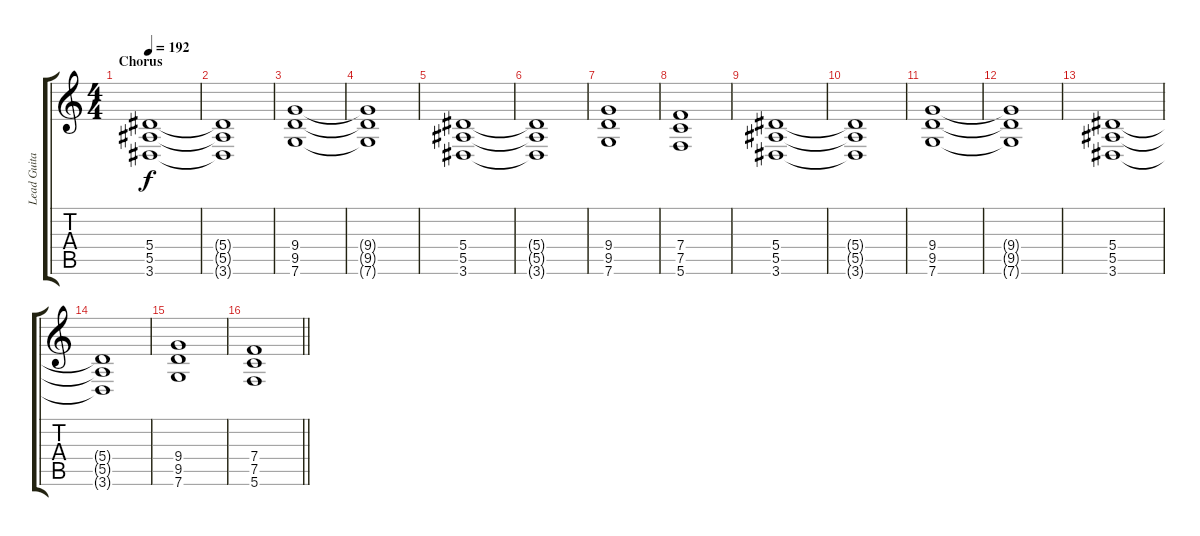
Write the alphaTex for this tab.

\track ("Lead Guitar 2" "Lead Guita") {instrument distortionguitar}
\staff {score tabs}
\tuning (C4 G3 Eb3 Bb2 F2 C2) {hide}
\ts (4 4)
\section ("" "Chorus")
\tempo 192
\clef g2
\ks c
(5.4 5.5 3.6).1{dy f} |
(5.4{t} 5.5{t} 3.6{t}).1 |
(9.4 9.5 7.6).1 |
(9.4{t} 9.5{t} 7.6{t}).1 |
(5.4 5.5 3.6).1 |
(5.4{t} 5.5{t} 3.6{t}).1 |
(9.4 9.5 7.6).1 |
(7.4 7.5 5.6).1 |
(5.4 5.5 3.6).1 |
(5.4{t} 5.5{t} 3.6{t}).1 |
(9.4 9.5 7.6).1 |
(9.4{t} 9.5{t} 7.6{t}).1 |
(5.4 5.5 3.6).1 |
(5.4{t} 5.5{t} 3.6{t}).1 |
(9.4 9.5 7.6).1 |
\barLineRight lightlight
(7.4 7.5 5.6).1
